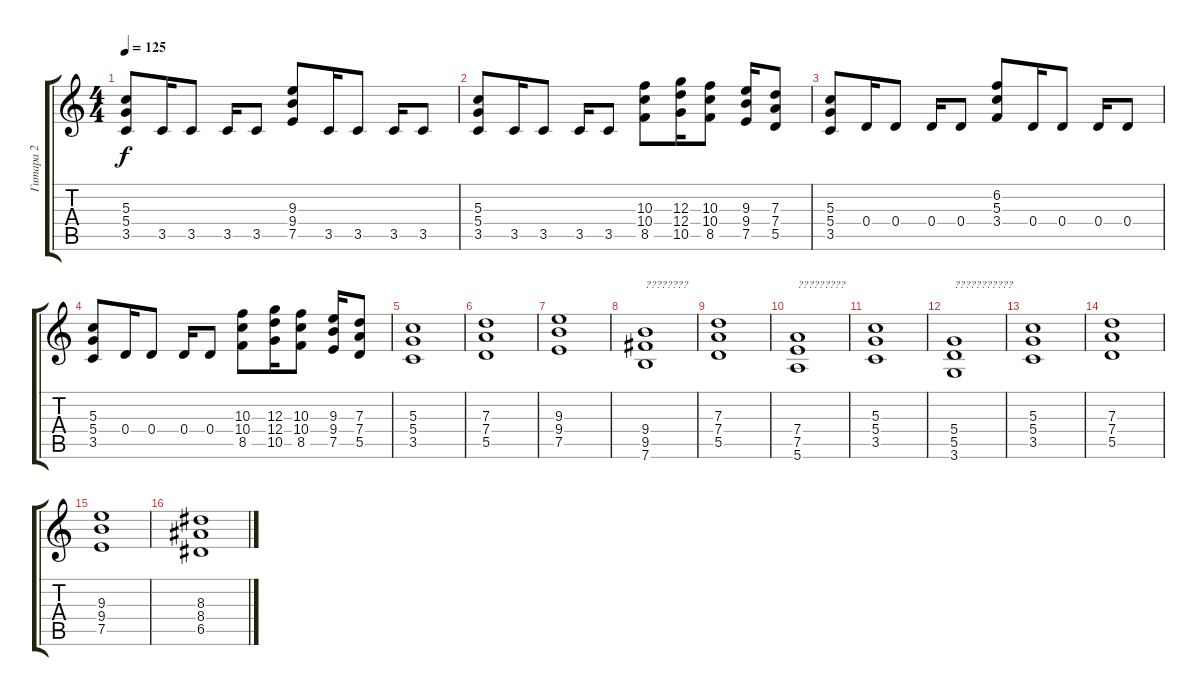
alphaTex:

\track ("Гитара 2" "Гитара 2") {instrument distortionguitar}
\staff {score tabs}
\tuning (E4 B3 G3 D3 A2 E2) {hide}
\ts (4 4)
\tempo 125
\clef g2
\ks c
(5.3 5.4 3.5).8{dy f} 3.5.16 3.5.8 3.5.16 3.5.8 (9.3 9.4 7.5).8 3.5.16 3.5.8 3.5.16 3.5.8 |
(5.3 5.4 3.5).8 3.5.16 3.5.8 3.5.16 3.5.8 (10.3 10.4 8.5).8 (12.3 12.4 10.5).16 (10.3 10.4 8.5).8 (9.3 9.4 7.5).16 (7.3 7.4 5.5).8 |
(5.3 5.4 3.5).8 0.4.16 0.4.8 0.4.16 0.4.8 (6.2 5.3 3.4).8 0.4.16 0.4.8 0.4.16 0.4.8 |
(5.3 5.4 3.5).8 0.4.16 0.4.8 0.4.16 0.4.8 (10.3 10.4 8.5).8 (12.3 12.4 10.5).16 (10.3 10.4 8.5).8 (9.3 9.4 7.5).16 (7.3 7.4 5.5).8 |
(5.3 5.4 3.5).1 |
(7.3 7.4 5.5).1 |
(9.3 9.4 7.5).1{volume 11} |
(9.4 9.5 7.6).1{txt "????????"} |
(7.3 7.4 5.5).1 |
(7.4 7.5 5.6).1{txt "?????????"} |
(5.3 5.4 3.5).1 |
(5.4 5.5 3.6).1{txt "???????????"} |
(5.3 5.4 3.5).1 |
(7.3 7.4 5.5).1 |
(9.3 9.4 7.5).1{volume 11} |
(8.3 8.4 6.5).1
